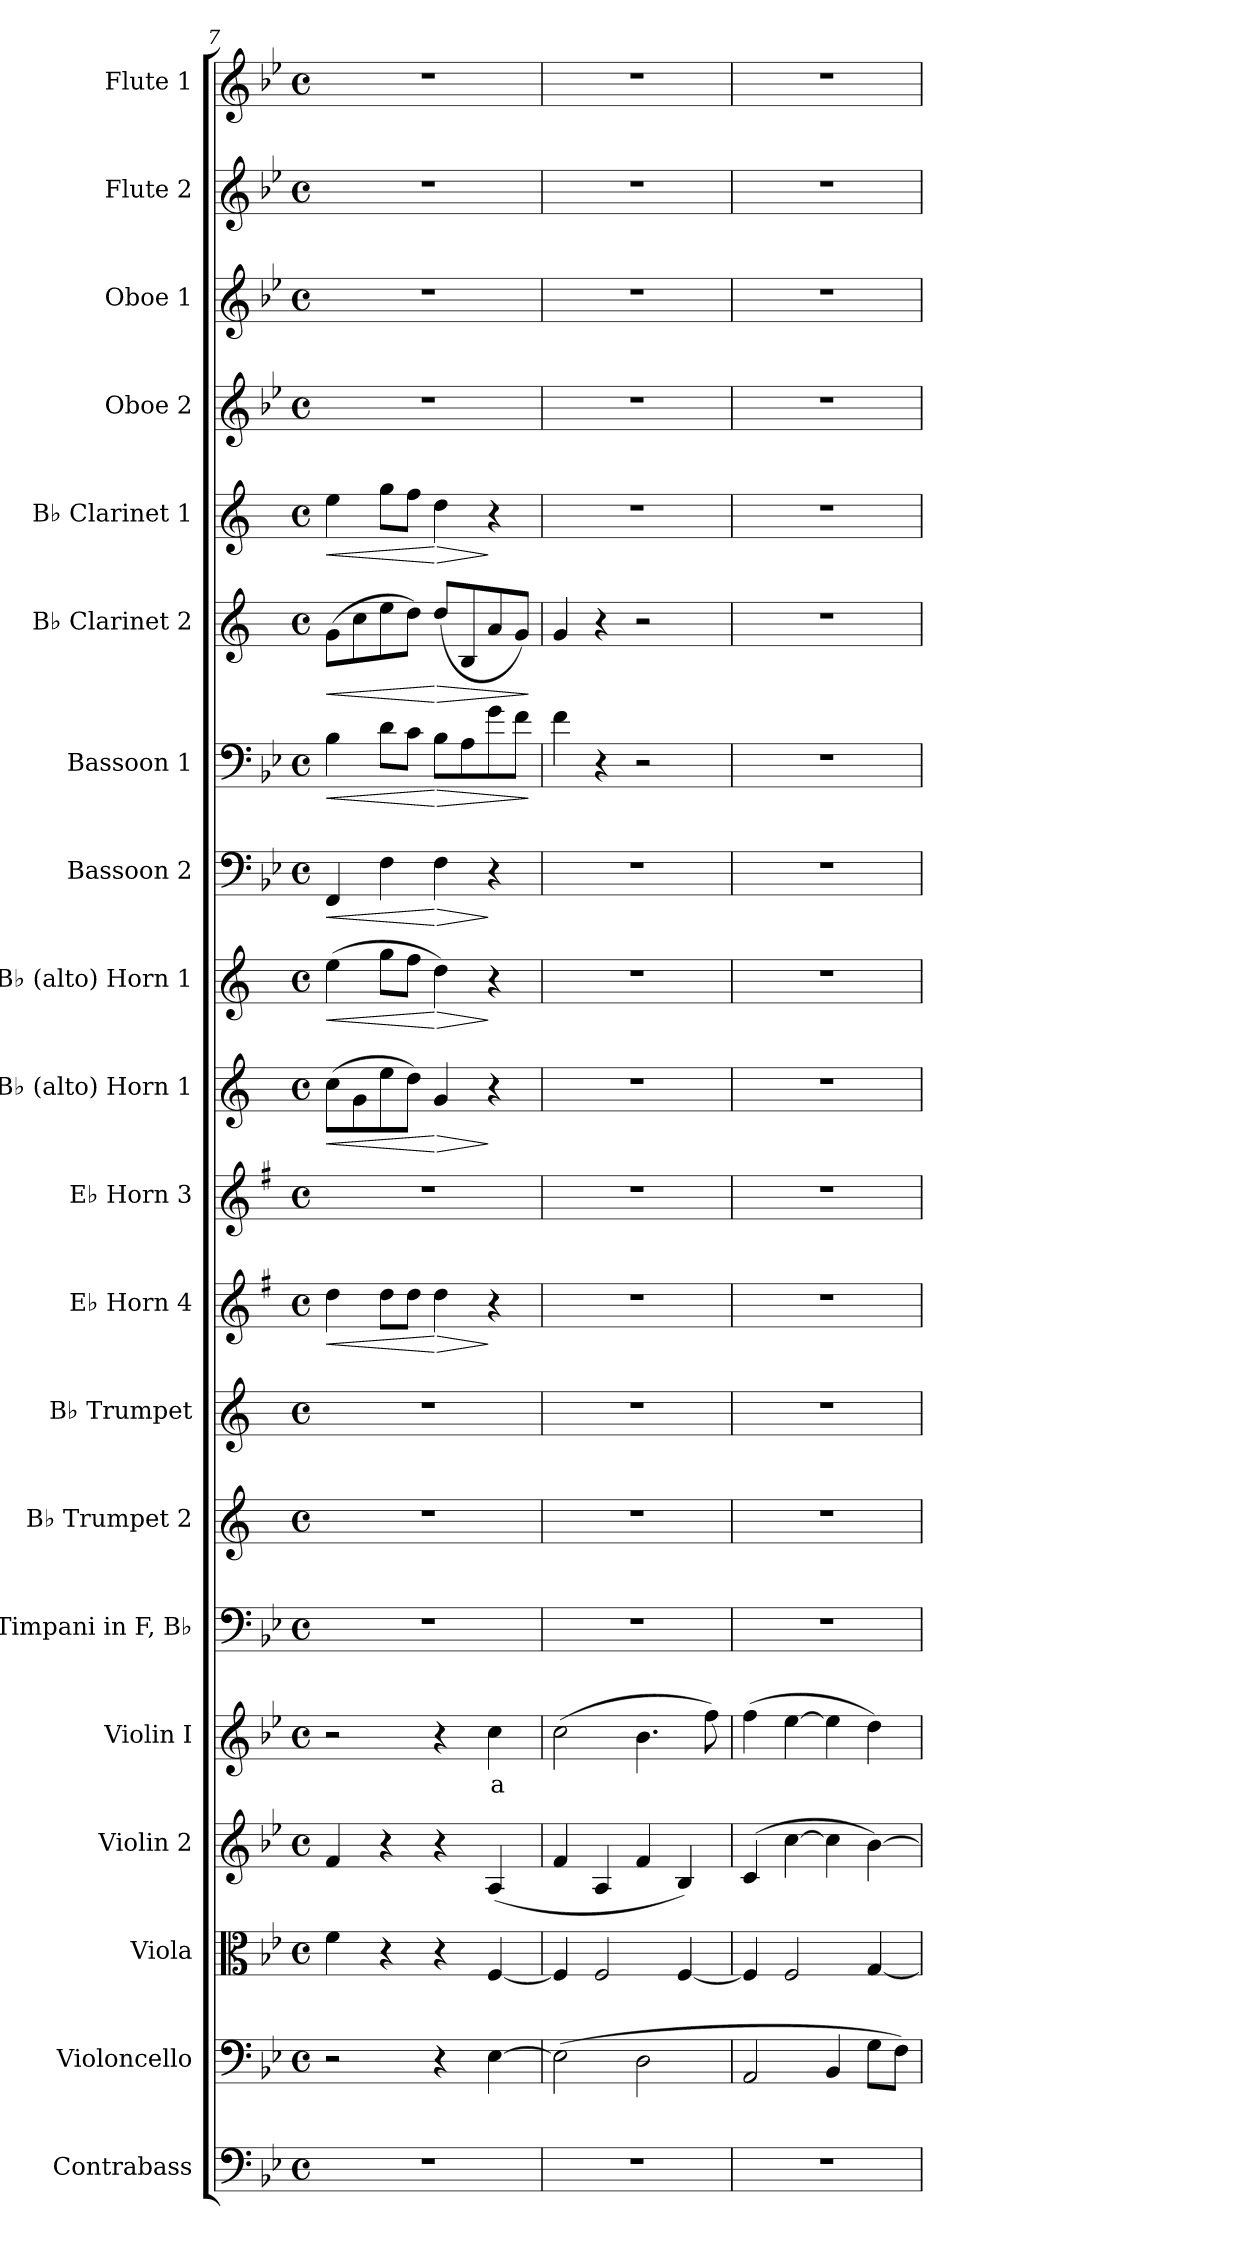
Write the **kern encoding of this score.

**kern	**kern	**kern	**kern	**kern	**text	**kern	**kern	**kern	**kern	**dynam	**kern	**kern	**dynam	**kern	**dynam	**kern	**dynam	**kern	**dynam	**kern	**dynam	**kern	**dynam	**kern	**kern	**kern	**kern
*part20	*part19	*part18	*part17	*part16	*part16	*part15	*part14	*part13	*part12	*part12	*part11	*part10	*part10	*part9	*part9	*part8	*part8	*part7	*part7	*part6	*part6	*part5	*part5	*part4	*part3	*part2	*part1
*staff20	*staff19	*staff18	*staff17	*staff16	*staff16	*staff15	*staff14	*staff13	*staff12	*staff12	*staff11	*staff10	*staff10	*staff9	*staff9	*staff8	*staff8	*staff7	*staff7	*staff6	*staff6	*staff5	*staff5	*staff4	*staff3	*staff2	*staff1
*I"Contrabass	*I"Violoncello	*I"Viola	*I"Violin 2	*I"Violin I	*	*I"Timpani in F, B♭	*I"B♭ Trumpet 2	*I"B♭ Trumpet	*I"E♭ Horn 4	*	*I"E♭ Horn 3	*I"B♭ (alto) Horn 1	*	*I"B♭ (alto) Horn 1	*	*I"Bassoon 2	*	*I"Bassoon 1	*	*I"B♭ Clarinet 2	*	*I"B♭ Clarinet 1	*	*I"Oboe 2	*I"Oboe 1	*I"Flute 2	*I"Flute 1
*I'Cb	*I'Vc	*I'Vla	*I'Vl 2	*I'Vl 1	*	*I'Timp	*I'Tpt 2	*I'Tpt 1	*I'Hn 4	*	*I'Hn 3	*I'Hn 2	*	*I'Hn 1	*	*I'Bsn 2	*	*I'Bsn 1	*	*I'Cl 2	*	*I'Cl 1	*	*I'Ob 2	*I'Ob 1	*I'Fl 2	*I'Fl 1
*clefF4	*clefF4	*clefC3	*clefG2	*clefG2	*	*clefF4	*clefG2	*clefG2	*clefG2	*	*clefG2	*clefG2	*	*clefG2	*	*clefF4	*	*clefF4	*	*clefG2	*	*clefG2	*	*clefG2	*clefG2	*clefG2	*clefG2
*ITrd7c12	*	*	*	*	*	*	*ITrd1c2	*ITrd1c2	*ITrd5c9	*	*ITrd5c9	*ITrd1c2	*	*ITrd1c2	*	*	*	*	*	*ITrd1c2	*	*ITrd1c2	*	*	*	*	*
*k[b-e-]	*k[b-e-]	*k[b-e-]	*k[b-e-]	*k[b-e-]	*	*k[b-e-]	*k[b-e-]	*k[b-e-]	*k[b-e-]	*	*k[b-e-]	*k[b-e-]	*	*k[b-e-]	*	*k[b-e-]	*	*k[b-e-]	*	*k[b-e-]	*	*k[b-e-]	*	*k[b-e-]	*k[b-e-]	*k[b-e-]	*k[b-e-]
*M4/4	*M4/4	*M4/4	*M4/4	*M4/4	*	*M4/4	*M4/4	*M4/4	*M4/4	*	*M4/4	*M4/4	*	*M4/4	*	*M4/4	*	*M4/4	*	*M4/4	*	*M4/4	*	*M4/4	*M4/4	*M4/4	*M4/4
*met(c)	*met(c)	*met(c)	*met(c)	*met(c)	*	*met(c)	*met(c)	*met(c)	*met(c)	*	*met(c)	*met(c)	*	*met(c)	*	*met(c)	*	*met(c)	*	*met(c)	*	*met(c)	*	*met(c)	*met(c)	*met(c)	*met(c)
=7	=7	=7	=7	=7	=7	=7	=7	=7	=7	=7	=7	=7	=7	=7	=7	=7	=7	=7	=7	=7	=7	=7	=7	=7	=7	=7	=7
!	!	!	!	!	!	!	!	!	!	!LO:HP:b	!	!	!LO:HP:b	!	!LO:HP:b	!	!LO:HP:b	!	!LO:HP:b	!	!LO:HP:b	!	!LO:HP:b	!	!	!	!
1r	2r	4f\	4f/	2r	.	1r	1r	1r	4f\	<	1r	(8b-\L	<	(4dd\	<	4FF/	<	4B-\	<	(8f\L	<	4dd\	<	1r	1r	1r	1r
.	.	.	.	.	.	.	.	.	.	.	.	8f\	.	.	.	.	.	.	.	8b-\	.	.	.	.	.	.	.
.	.	4r	4r	.	.	.	.	.	8f\L	.	.	8dd\	.	8ff\L	.	4F\	.	8d\L	.	8dd\	.	8ff\L	.	.	.	.	.
.	.	.	.	.	.	.	.	.	8f\J	.	.	8cc\J)	.	8ee-\J	.	.	.	8c\J	.	8cc\J)	.	8ee-\J	.	.	.	.	.
!	!	!	!	!	!	!	!	!	!	!LO:HP:n=1:b	!	!	!LO:HP:n=1:b	!	!LO:HP:n=1:b	!	!LO:HP:n=1:b	!	!LO:HP:n=1:b	!	!LO:HP:n=1:b	!	!LO:HP:n=1:b	!	!	!	!
.	4r	4r	4r	4r	.	.	.	.	4f\	[ >	.	4f/	[ >	4cc\)	[ >	4F\	[ >	8B-\L	[ >	(8cc/L	[ >	4cc\	[ >	.	.	.	.
.	.	.	.	.	.	.	.	.	.	.	.	.	.	.	.	.	.	8A\	.	8A/	.	.	.	.	.	.	.
!	!	!	!	!	!LO:LY:b:color=#FF0000	!	!	!	!	!	!	!	!	!	!	!	!	!	!	!	!	!	!	!	!	!	!
.	[4E-\	[4F/	(4A/	4cc\	a	.	.	.	4r	]	.	4r	]	4r	]	4r	]	8g\	.	8g/	.	4r	]	.	.	.	.
.	.	.	.	.	.	.	.	.	.	.	.	.	.	.	.	.	.	8f\J	.	8f/J)	.	.	.	.	.	.	.
.	.	.	.	.	.	.	.	.	.	.	.	.	.	.	.	.	.	.	]	.	]	.	.	.	.	.	.
=8	=8	=8	=8	=8	=8	=8	=8	=8	=8	=8	=8	=8	=8	=8	=8	=8	=8	=8	=8	=8	=8	=8	=8	=8	=8	=8	=8
1r	(2E-\]	4F/]	4f/	(2cc\	.	1r	1r	1r	1r	.	1r	1r	.	1r	.	1r	.	4f\	.	4f/	.	1r	.	1r	1r	1r	1r
.	.	2F/	4A/	.	.	.	.	.	.	.	.	.	.	.	.	.	.	4r	.	4r	.	.	.	.	.	.	.
.	2D\	.	4f/	4.b-\	.	.	.	.	.	.	.	.	.	.	.	.	.	2r	.	2r	.	.	.	.	.	.	.
.	.	[4F/	4B-/)	.	.	.	.	.	.	.	.	.	.	.	.	.	.	.	.	.	.	.	.	.	.	.	.
.	.	.	.	8ff\)	.	.	.	.	.	.	.	.	.	.	.	.	.	.	.	.	.	.	.	.	.	.	.
=9	=9	=9	=9	=9	=9	=9	=9	=9	=9	=9	=9	=9	=9	=9	=9	=9	=9	=9	=9	=9	=9	=9	=9	=9	=9	=9	=9
1r	2AA/	4F/]	(4c/	(4ff\	.	1r	1r	1r	1r	.	1r	1r	.	1r	.	1r	.	1r	.	1r	.	1r	.	1r	1r	1r	1r
.	.	2F/	[4cc\	[4ee-\	.	.	.	.	.	.	.	.	.	.	.	.	.	.	.	.	.	.	.	.	.	.	.
.	4BB-/	.	4cc\]	4ee-\]	.	.	.	.	.	.	.	.	.	.	.	.	.	.	.	.	.	.	.	.	.	.	.
.	8G\L	[4G/	[4b-\)	4dd\)	.	.	.	.	.	.	.	.	.	.	.	.	.	.	.	.	.	.	.	.	.	.	.
.	8F\J)	.	.	.	.	.	.	.	.	.	.	.	.	.	.	.	.	.	.	.	.	.	.	.	.	.	.
=	=	=	=	=	=	=	=	=	=	=	=	=	=	=	=	=	=	=	=	=	=	=	=	=	=	=	=
*-	*-	*-	*-	*-	*-	*-	*-	*-	*-	*-	*-	*-	*-	*-	*-	*-	*-	*-	*-	*-	*-	*-	*-	*-	*-	*-	*-
